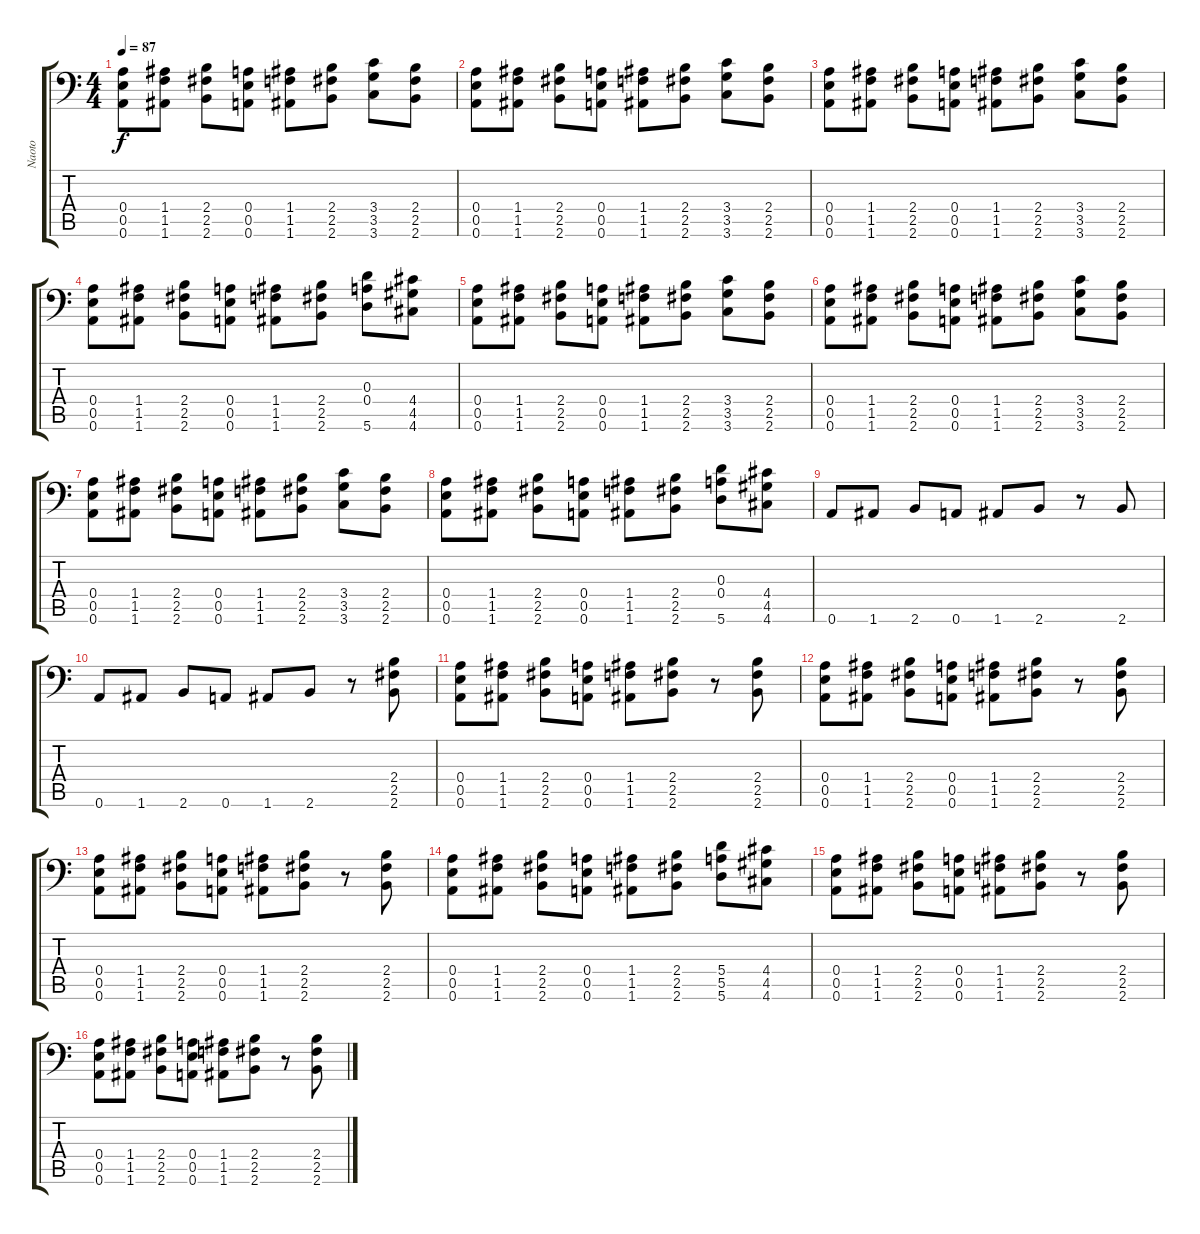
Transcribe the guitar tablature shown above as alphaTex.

\track ("Naoto" "Naoto") {instrument distortionguitar}
\staff {score tabs}
\tuning (B3 Gb3 D3 A2 E2 A1) {hide}
\ts (4 4)
\tempo 87
\clef f4
\ks c
(0.4 0.5 0.6).8{dy f} (1.4 1.5 1.6).8 (2.4 2.5 2.6).8 (0.4 0.5 0.6).8 (1.4 1.5 1.6).8 (2.4 2.5 2.6).8 (3.4 3.5 3.6).8 (2.4 2.5 2.6).8 |
(0.4 0.5 0.6).8 (1.4 1.5 1.6).8 (2.4 2.5 2.6).8 (0.4 0.5 0.6).8 (1.4 1.5 1.6).8 (2.4 2.5 2.6).8 (3.4 3.5 3.6).8 (2.4 2.5 2.6).8 |
(0.4 0.5 0.6).8 (1.4 1.5 1.6).8 (2.4 2.5 2.6).8 (0.4 0.5 0.6).8 (1.4 1.5 1.6).8 (2.4 2.5 2.6).8 (3.4 3.5 3.6).8 (2.4 2.5 2.6).8 |
(0.4 0.5 0.6).8 (1.4 1.5 1.6).8 (2.4 2.5 2.6).8 (0.4 0.5 0.6).8 (1.4 1.5 1.6).8 (2.4 2.5 2.6).8 (0.3 0.4 5.6).8 (4.4 4.5 4.6).8 |
(0.4 0.5 0.6).8 (1.4 1.5 1.6).8 (2.4 2.5 2.6).8 (0.4 0.5 0.6).8 (1.4 1.5 1.6).8 (2.4 2.5 2.6).8 (3.4 3.5 3.6).8 (2.4 2.5 2.6).8 |
(0.4 0.5 0.6).8 (1.4 1.5 1.6).8 (2.4 2.5 2.6).8 (0.4 0.5 0.6).8 (1.4 1.5 1.6).8 (2.4 2.5 2.6).8 (3.4 3.5 3.6).8 (2.4 2.5 2.6).8 |
(0.4 0.5 0.6).8 (1.4 1.5 1.6).8 (2.4 2.5 2.6).8 (0.4 0.5 0.6).8 (1.4 1.5 1.6).8 (2.4 2.5 2.6).8 (3.4 3.5 3.6).8 (2.4 2.5 2.6).8 |
(0.4 0.5 0.6).8 (1.4 1.5 1.6).8 (2.4 2.5 2.6).8 (0.4 0.5 0.6).8 (1.4 1.5 1.6).8 (2.4 2.5 2.6).8 (0.3 0.4 5.6).8 (4.4 4.5 4.6).8 |
0.6.8 1.6.8 2.6.8 0.6.8 1.6.8 2.6.8 r.8 2.6.8 |
0.6.8 1.6.8 2.6.8 0.6.8 1.6.8 2.6.8 r.8 (2.4 2.5 2.6).8 |
(0.4 0.5 0.6).8 (1.4 1.5 1.6).8 (2.4 2.5 2.6).8 (0.4 0.5 0.6).8 (1.4 1.5 1.6).8 (2.4 2.5 2.6).8 r.8 (2.4 2.5 2.6).8 |
(0.4 0.5 0.6).8 (1.4 1.5 1.6).8 (2.4 2.5 2.6).8 (0.4 0.5 0.6).8 (1.4 1.5 1.6).8 (2.4 2.5 2.6).8 r.8 (2.4 2.5 2.6).8 |
(0.4 0.5 0.6).8 (1.4 1.5 1.6).8 (2.4 2.5 2.6).8 (0.4 0.5 0.6).8 (1.4 1.5 1.6).8 (2.4 2.5 2.6).8 r.8 (2.4 2.5 2.6).8 |
(0.4 0.5 0.6).8 (1.4 1.5 1.6).8 (2.4 2.5 2.6).8 (0.4 0.5 0.6).8 (1.4 1.5 1.6).8 (2.4 2.5 2.6).8 (5.4 5.5 5.6).8 (4.4 4.5 4.6).8 |
(0.4 0.5 0.6).8 (1.4 1.5 1.6).8 (2.4 2.5 2.6).8 (0.4 0.5 0.6).8 (1.4 1.5 1.6).8 (2.4 2.5 2.6).8 r.8 (2.4 2.5 2.6).8 |
(0.4 0.5 0.6).8 (1.4 1.5 1.6).8 (2.4 2.5 2.6).8 (0.4 0.5 0.6).8 (1.4 1.5 1.6).8 (2.4 2.5 2.6).8 r.8 (2.4 2.5 2.6).8
